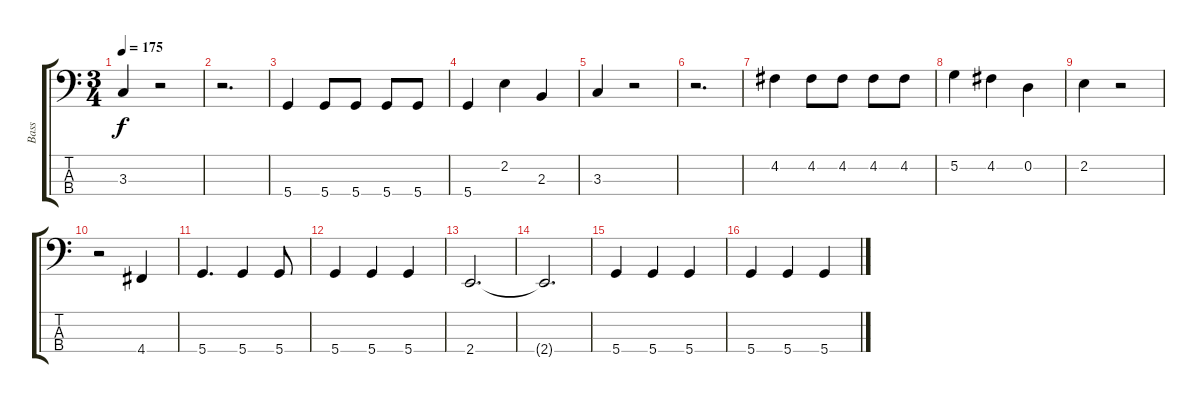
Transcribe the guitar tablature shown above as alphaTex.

\track ("Bass" "Bass") {instrument electricbassfinger}
\staff {score tabs}
\tuning (G2 D2 A1 D1) {hide}
\ts (3 4)
\tempo 175
\clef f4
\ks c
3.3.4{dy f} r.2 |
r.2{d} |
5.4.4 5.4.8 5.4.8 5.4.8 5.4.8 |
5.4.4 2.2.4 2.3.4 |
3.3.4 r.2 |
r.2{d} |
4.2.4 4.2.8 4.2.8 4.2.8 4.2.8 |
5.2.4 4.2.4 0.2.4 |
2.2.4 r.2 |
r.2 4.4.4 |
5.4.4{d} 5.4.4 5.4.8 |
5.4.4 5.4.4 5.4.4 |
2.4.2{d} |
2.4{t}.2{d} |
5.4.4{volume 14} 5.4.4 5.4.4 |
5.4.4 5.4.4 5.4.4
